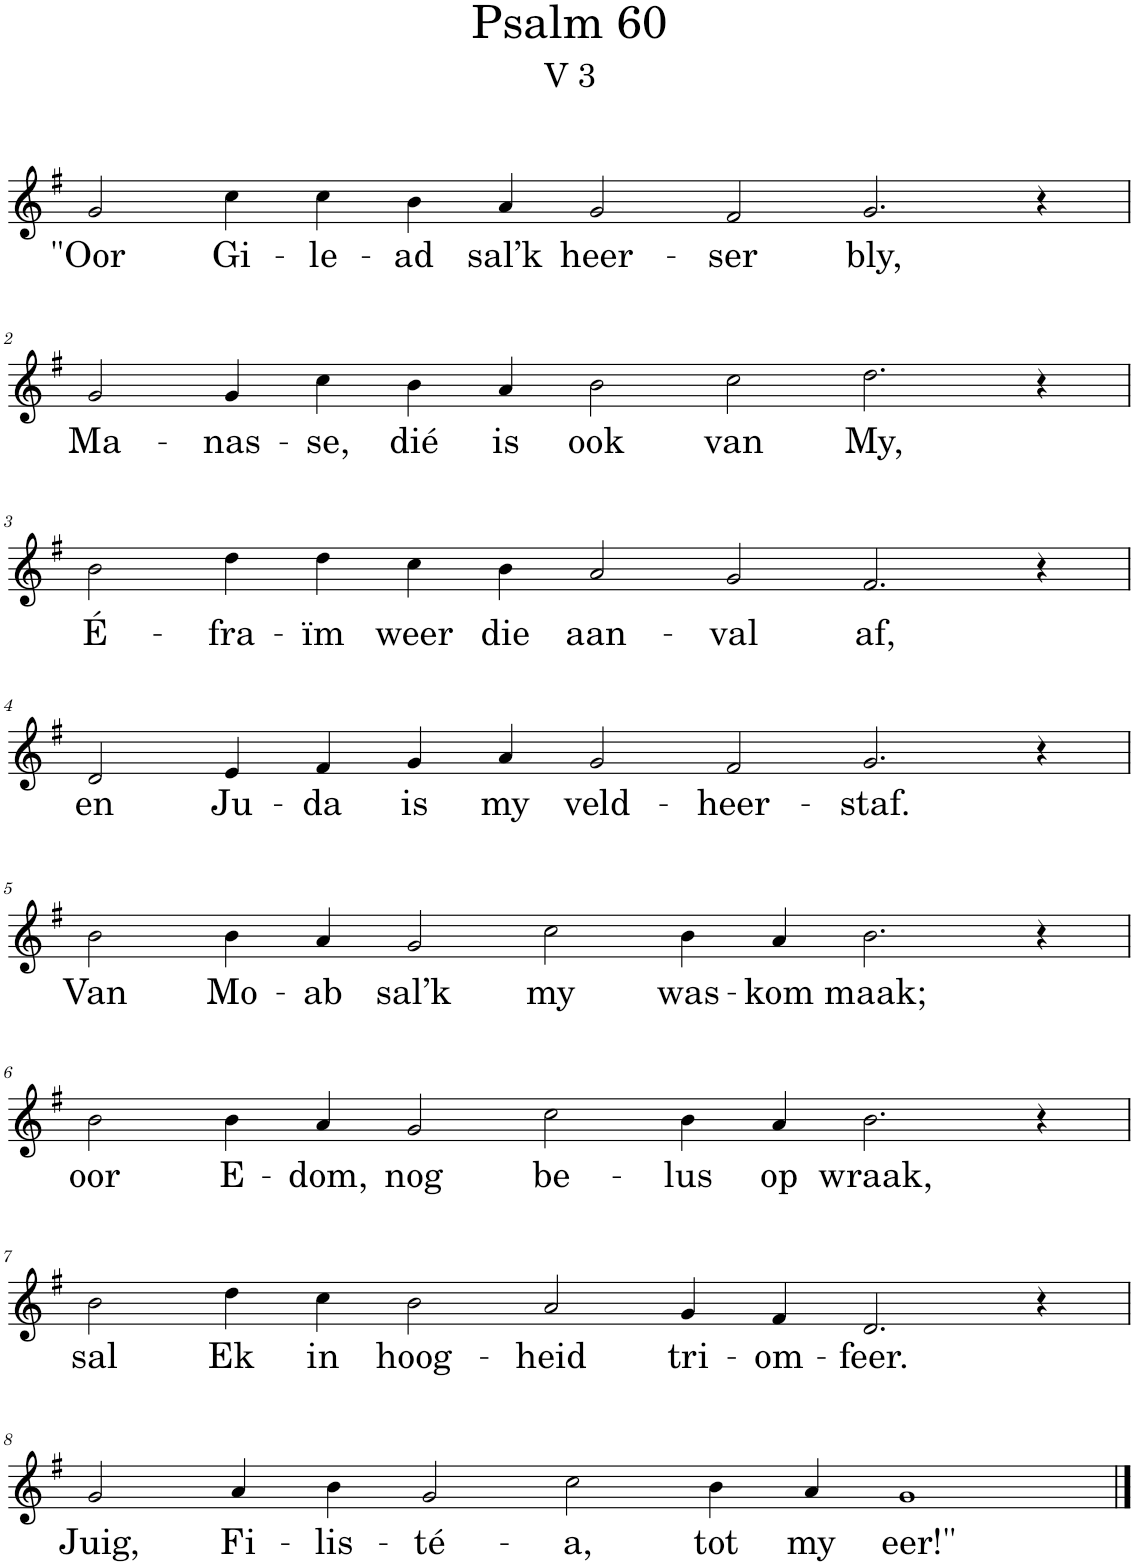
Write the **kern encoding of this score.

**kern	**text
*part1	*part1
*staff1	*staff1
*I"Pipe Organ	*
*I'Org.	*
*clefG2	*
*k[f#]	*
*M14/4	*
=1	=1
!	!LO:LY:b
2g/	"Oor
!	!LO:LY:b
4cc\	Gi-
!	!LO:LY:b
4cc\	-le-
!	!LO:LY:b
4b\	-ad
!	!LO:LY:b
4a/	sal’k
!	!LO:LY:b
2g/	heer-
!	!LO:LY:b
2f#/	-ser
!	!LO:LY:b
2.g/	bly,
4r	.
!!LO:LB:g=z
=2	=2
!	!LO:LY:b
2g/	Ma-
!	!LO:LY:b
4g/	-nas-
!	!LO:LY:b
4cc\	-se,
!	!LO:LY:b
4b\	dié
!	!LO:LY:b
4a/	is
!	!LO:LY:b
2b\	ook
!	!LO:LY:b
2cc\	van
!	!LO:LY:b
2.dd\	My,
4r	.
!!LO:LB:g=z
=3	=3
!	!LO:LY:b
2b\	É-
!	!LO:LY:b
4dd\	-fra-
!	!LO:LY:b
4dd\	-ïm
!	!LO:LY:b
4cc\	weer
!	!LO:LY:b
4b\	die
!	!LO:LY:b
2a/	aan-
!	!LO:LY:b
2g/	-val
!	!LO:LY:b
2.f#/	af,
4r	.
!!LO:LB:g=z
=4	=4
!	!LO:LY:b
2d/	en
!	!LO:LY:b
4e/	Ju-
!	!LO:LY:b
4f#/	-da
!	!LO:LY:b
4g/	is
!	!LO:LY:b
4a/	my
!	!LO:LY:b
2g/	veld-
!	!LO:LY:b
2f#/	-heer-
!	!LO:LY:b
2.g/	-staf.
4r	.
!!LO:LB:g=z
=5	=5
!	!LO:LY:b
2b\	Van
!	!LO:LY:b
4b\	Mo-
!	!LO:LY:b
4a/	-ab
!	!LO:LY:b
2g/	sal’k
!	!LO:LY:b
2cc\	my
!	!LO:LY:b
4b\	was-
!	!LO:LY:b
4a/	-kom
!	!LO:LY:b
2.b\	maak;
4r	.
!!LO:LB:g=z
=6	=6
!	!LO:LY:b
2b\	oor
!	!LO:LY:b
4b\	E-
!	!LO:LY:b
4a/	-dom,
!	!LO:LY:b
2g/	nog
!	!LO:LY:b
2cc\	be-
!	!LO:LY:b
4b\	-lus
!	!LO:LY:b
4a/	op
!	!LO:LY:b
2.b\	wraak,
4r	.
!!LO:LB:g=z
=7	=7
*M14/4	*
!	!LO:LY:b
2b\	sal
!	!LO:LY:b
4dd\	Ek
!	!LO:LY:b
4cc\	in
!	!LO:LY:b
2b\	hoog-
!	!LO:LY:b
2a/	-heid
!	!LO:LY:b
4g/	tri-
!	!LO:LY:b
4f#/	-om-
!	!LO:LY:b
2.d/	-feer.
4r	.
!!LO:LB:g=z
=8	=8
!	!LO:LY:b
2g/	Juig,
!	!LO:LY:b
4a/	Fi-
!	!LO:LY:b
4b\	-lis-
!	!LO:LY:b
2g/	-té-
!	!LO:LY:b
2cc\	-a,
!	!LO:LY:b
4b\	tot
!	!LO:LY:b
4a/	my
!	!LO:LY:b
1g	eer!"
==	==
*-	*-
